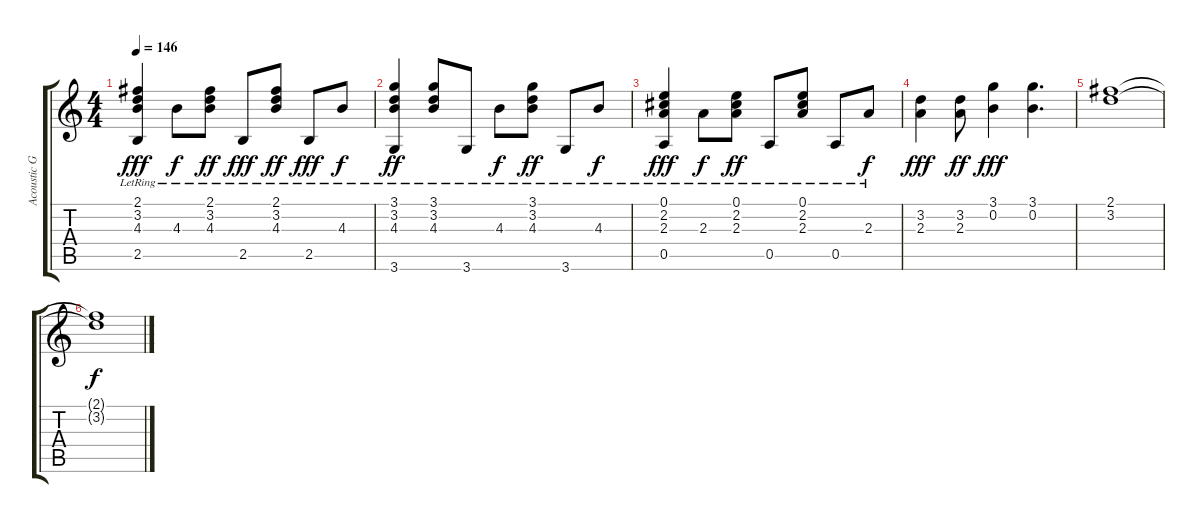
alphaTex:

\track ("Acoustic Guitar" "Acoustic G") {instrument acousticguitarsteel}
\staff {score tabs}
\tuning (E4 B3 G3 D3 A2 E2) {hide}
\ts (4 4)
\tempo 146
\clef g2
\ks c
(2.1{lr} 3.2{lr} 4.3{lr} 2.5{lr}).4{dy fff} 4.3{lr}.8{dy f} (2.1{lr} 3.2{lr} 4.3{lr}).8{dy ff} 2.5{lr}.8{dy fff} (2.1{lr} 3.2{lr} 4.3{lr}).8{dy ff} 2.5{lr}.8{dy fff} 4.3{lr}.8{dy f} |
(3.1{lr} 3.2{lr} 4.3{lr} 3.6{lr}).4{dy ff} (3.1{lr} 3.2{lr} 4.3{lr}).8 3.6{lr}.8 4.3{lr}.8{dy f} (3.1{lr} 3.2{lr} 4.3{lr}).8{dy ff} 3.6{lr}.8 4.3{lr}.8{dy f} |
(0.1{lr} 2.2{lr} 2.3{lr} 0.5{lr}).4{dy fff} 2.3{lr}.8{dy f} (0.1{lr} 2.2{lr} 2.3{lr}).8{dy ff} 0.5{lr}.8 (0.1{lr} 2.2{lr} 2.3{lr}).8 0.5{lr}.8 2.3{lr}.8{dy f} |
(3.2 2.3).4{dy fff} (3.2 2.3).8{dy ff} (3.1 0.2).4{dy fff} (3.1 0.2).4{d} |
(2.1 3.2).1 |
(2.1{t} 3.2{t}).1{dy f}
